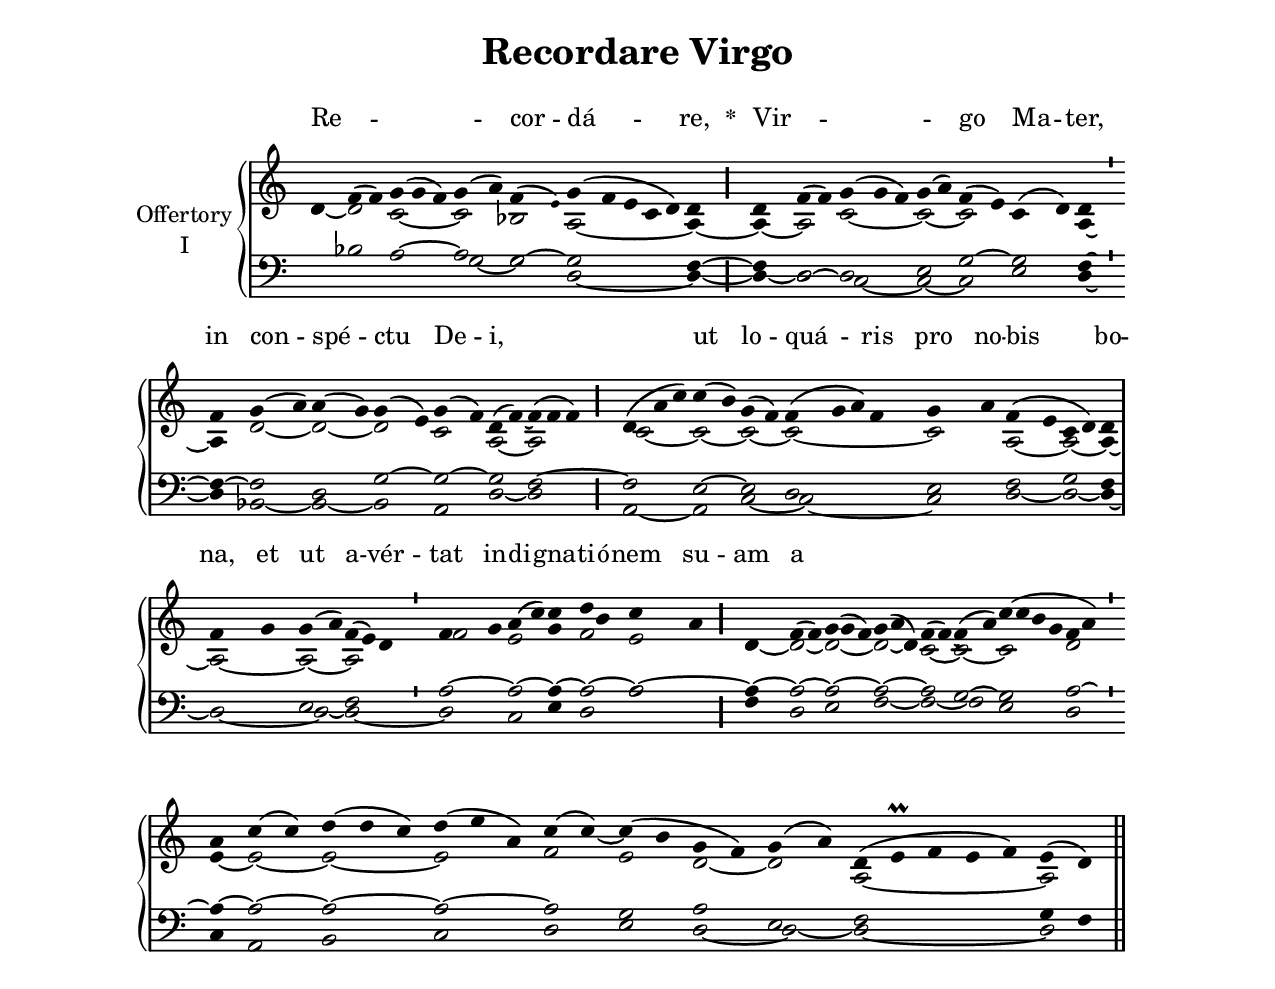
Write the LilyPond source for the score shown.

\version "2.18"
\include "gregorian.ly"
\include "noh2.ily"


%Page reference: page iii.140
%(volume.page)

global = {
 \key d \dorian
 \cadenzaOn 
}

\header {
  title = \markup \center-column {"Recordare Virgo" \vspace #1 }
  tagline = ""
  composer = ""
}

\paper {
 #(include-special-characters)
  oddHeaderMarkup = \markup \fill-line {
    \line {}
    \center-column {
      \on-the-fly #first-page     " "
      \on-the-fly #not-first-page "Recordare Virgo"
    }
    \line { \on-the-fly #print-page-number-check-first \fromproperty #'page:page-number-string }
  }
  evenHeaderMarkup = \markup \fill-line {
    \line { \on-the-fly #print-page-number-check-first \fromproperty #'page:page-number-string }
    \center-column { "Recordare Virgo" }
    \line {}
  }
}

chantText = \lyricmode {
Re -- _ _ _ cor -- dá -- re, 
\set stanza = " * " 
Vir -- _ _ _ go Ma -- ter, in con -- spé -- ctu De -- i, _ 
ut lo -- quá -- ris pro no -- bis bo -- na, 
et ut a -- vér -- tat in -- di -- gna -- ti -- ó -- nem su -- am 
a _ _ _ _ _ _ _ _ _ _ _ _ no -- bis. }

chantMusic = {
\tieDown   d'4 f'4 ( f'4) g'4 ( g'4 f'4) g'4 ( a'4) f'4 ( \once \tweak #'font-size #-4 e' ) g'4 ( f'4 e'4 c'4 d'4) d'4 \divisioMaior
 d'4 f'4 ( f'4) g'4 ( g'4 f'4) g'4 ( a'4) f'4 ( e'4) c'4 ( d'4) d'4 \divisioMinima
 f'4 g'4 ( a'4) a'4 ( g'4) g'4 ( e'4) g'4 ( f'4) d'4 ( f'4) ~ f'4 ( f'4 f'4) \divisioMaior
 d'4 ( a'4 c''4) c''4 ( b'4) g'4 ( f'4) f'4 ( g'4 a'4) f'4 g'4 a'4 f'4 ( e'4 c'4 d'4) d'4 \divisioMaxima
 f'4 g'4 g'4 ( a'4) f'4 ( e'4) d'4 \divisioMinima
 f'4 g'4 a'4 ( c''4) c''4 d''4 b'4 c''4 a'4 \divisioMaior
 d'4 f'4 ( f'4) g'4 ( g'4 f'4) g'4 ( a'4 d'4) f'4 ( f'4) ~ f'4 ( a'4) c''4 ( c''4 b'4 g'4 f'4 a'4) \divisioMinima
 a'4 c''4 ( c''4) d''4 ( d''4 c''4) d''4 ( e''4 a'4) c''4 ( c''4) ~ c''4 ( b'4 g'4 f'4) g'4 ( a'4) d'4 ( e'\prall f'4 e'4 f'4) e'4 ( d'4) \finalis

}

altoMusic = {
d'4 ~ d'2 c'2*3/2 ~ c'2 bes2 a2*5/2 ~ a4 ~ \divisioMaior
a4 ~ a2 c'2*3/2 ~ c'2 ~ c'2 r2 a4 ~ \divisioMinima
a4 d'2 ~ d'2 ~ d'2 c'2 a2 ~ a2*3/2 \divisioMaior
c'2*3/2 ~ c'2 ~ c'2 ~ c'2*4/2 ~ c'2 a2 ~ a2 ~ a4 ~ \divisioMaxima
a2 ~ a2 ~ a2*3/2 \divisioMinima
f'2 e'2 g'4 f'2 e'2 \divisioMaior
d'4 ~ d'2 ~ d'2*3/2 ~ d'2 ~ d'4 c'2 ~ c'2 ~ c'2*4/2 d'2 \divisioMinima
e'4 ~ e'2 ~ e'2*3/2 ~ e'2*3/2 f'2 e'2 d'2 ~ d'2 a2*5/2 ~ a2 \finalis
}

tenorMusic = {
r4 bes2 a2*3/2 ~ a2 g2 ~ g2*5/2 f4 ~ \divisioMaior
f4 d2 ~ d2*3/2 e2 g2 ~ g2 f4 ~ \divisioMinima
f4 ~ f2 d2 g2 ~ g2 ~ g2 f2*3/2 ~ \divisioMaior
f2*3/2 e2 ~ e2 d2*4/2 e2 f2 g2 f4 \divisioMaxima
r2 e2 f2*3/2 \divisioMinima
a2 ~ a2 ~ a4 ~ a2 ~ a2 ~ \divisioMaior
a4 ~ a2 ~ a2*3/2 ~ a2*3/2 ~ a2 g2 ~ g2*4/2 a2 ~ \divisioMinima
a4 ~ a2 ~ a2*3/2 ~ a2*3/2 ~ a2 g2 a2 e2 f2*5/2 g4 f4 \finalis
}

bassMusic = {
r2*6/2 g2 ~ g2 d2*5/2 ~ d4 ~ \divisioMaior
d4 ~ d2 c2*3/2 ~ c2 ~ c2 e2 d4 ~ \divisioMinima
d4 bes,2 ~ bes,2 ~ bes,2 a,2 d2 ~ d2*3/2 \divisioMaior
a,2*3/2 ~ a,2 c2 ~ c2*4/2 ~ c2 d2 ~ d2 ~ d4 ~ \divisioMaxima
d2 ~ d2 ~ d2*3/2 ~ \divisioMinima
d2 c2 e4 d2 a2 \divisioMaior
f4 d2 e2*3/2 f2*3/2 ~ f2 ~ f2 e2*4/2 d2 \divisioMinima
c4 a,2 b,2*3/2 c2*3/2 d2 e2 d2 ~ d2 ~ d2*5/2 ~ d2 \finalis
}

voiceLines = {
\voiceLineStyle


}

\score{
  <<
    \new GrandStaff <<
      \set GrandStaff.autoBeaming = ##f
      \set GrandStaff.instrumentName = \markup \center-column {
        "Offertory"
        "I"
      }
      \new Staff = up <<
        \new Voice = "chant" {
          \voiceOne \global \chantMusic
        }
        \new Voice {
          \voiceTwo \global \altoMusic
        }
      >>

      \new Staff = down <<
        \clef bass
        \new Voice {
          \voiceOne \global \tenorMusic
        }
        \new Voice {
          \voiceTwo \global \bassMusic
        }
	\new Voice {
        \voiceThree \global \voiceLines
        }
      >>
    >>
    \new Lyrics \lyricsto chant {
      \chantText
    }
  >>
  \layout{
  }
  \midi{
    \tempo 4 = 125
  }
}
